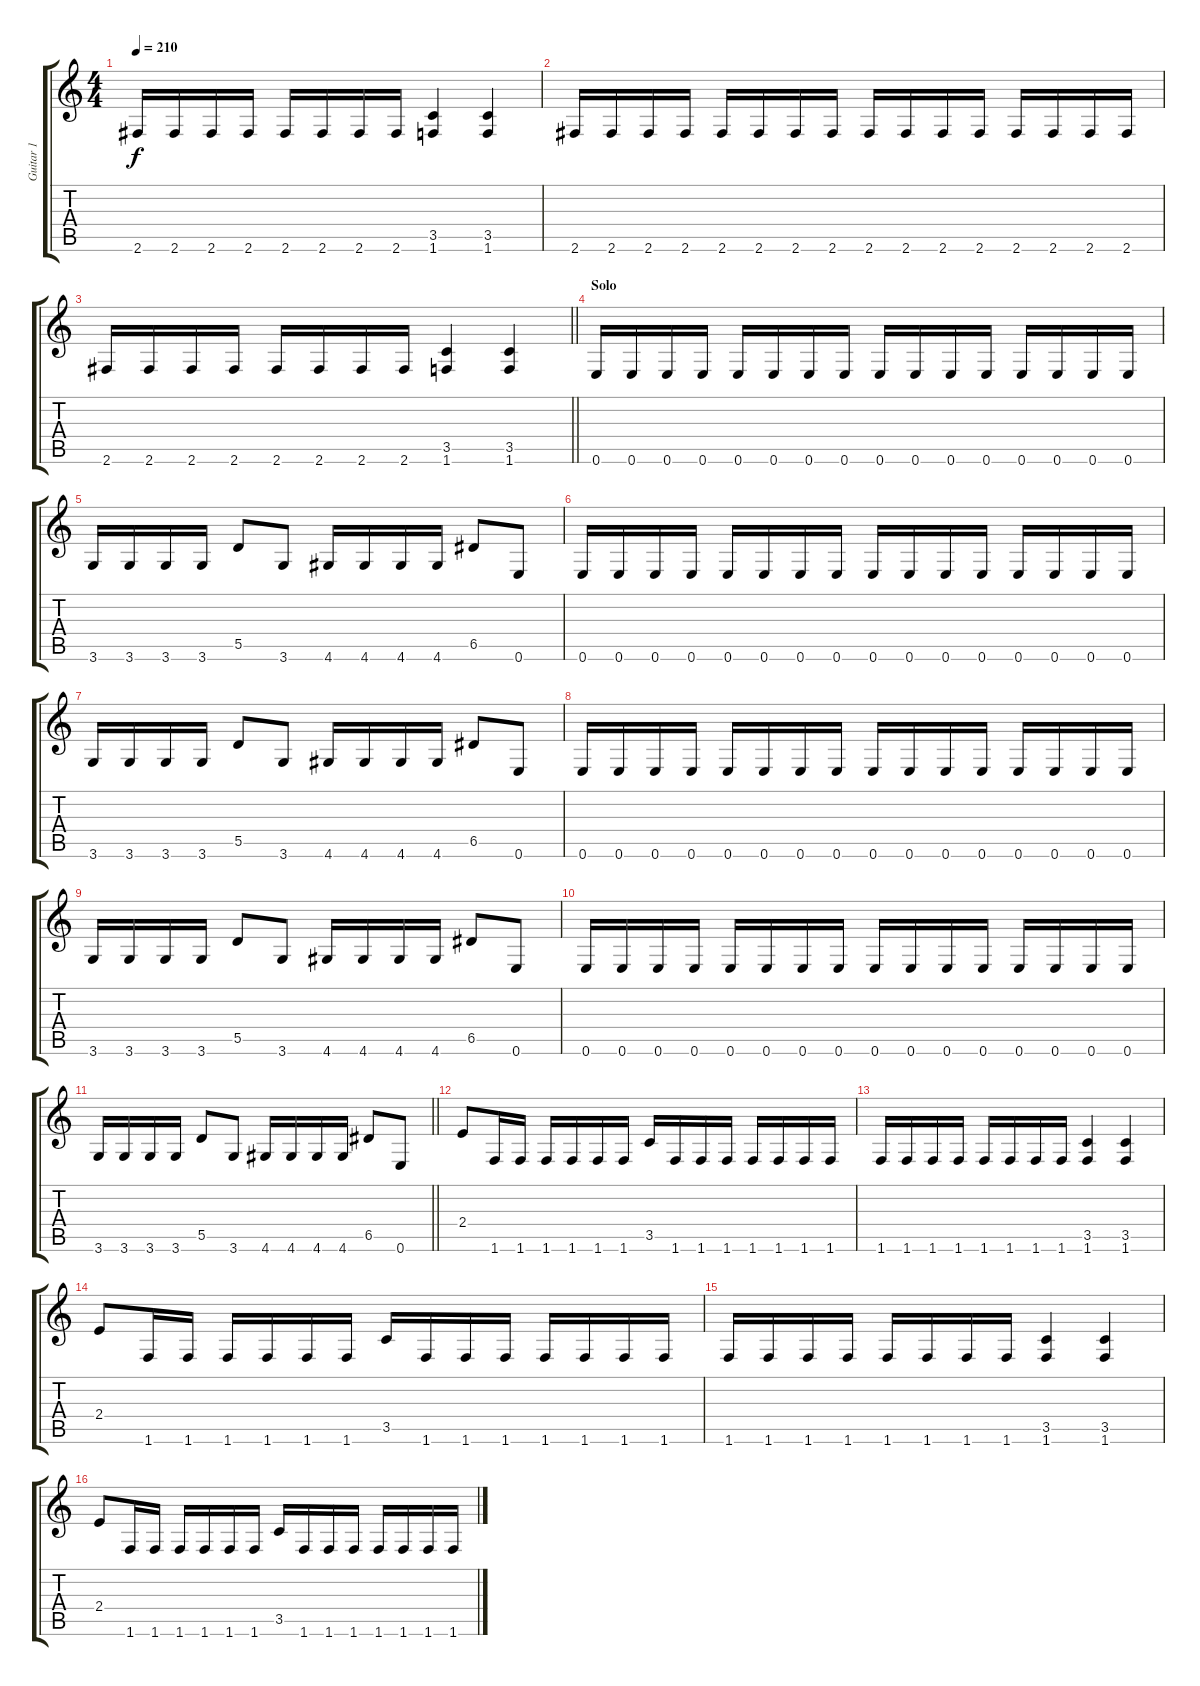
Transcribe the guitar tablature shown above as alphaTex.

\track ("Guitar 1" "Guitar 1") {instrument distortionguitar}
\staff {score tabs}
\tuning (E4 B3 G3 D3 A2 E2) {hide}
\ts (4 4)
\tempo 210
\clef g2
\ks c
2.6.16{dy f} 2.6.16 2.6.16 2.6.16 2.6.16 2.6.16 2.6.16 2.6.16 (3.5 1.6).4 (3.5 1.6).4 |
2.6.16 2.6.16 2.6.16 2.6.16 2.6.16 2.6.16 2.6.16 2.6.16 2.6.16 2.6.16 2.6.16 2.6.16 2.6.16 2.6.16 2.6.16 2.6.16 |
\barLineRight lightlight
2.6.16 2.6.16 2.6.16 2.6.16 2.6.16 2.6.16 2.6.16 2.6.16 (3.5 1.6).4 (3.5 1.6).4 |
\section ("" "Solo")
0.6.16 0.6.16 0.6.16 0.6.16 0.6.16 0.6.16 0.6.16 0.6.16 0.6.16 0.6.16 0.6.16 0.6.16 0.6.16 0.6.16 0.6.16 0.6.16 |
3.6.16 3.6.16 3.6.16 3.6.16 5.5.8 3.6.8 4.6.16 4.6.16 4.6.16 4.6.16 6.5.8 0.6.8 |
0.6.16 0.6.16 0.6.16 0.6.16 0.6.16 0.6.16 0.6.16 0.6.16 0.6.16 0.6.16 0.6.16 0.6.16 0.6.16 0.6.16 0.6.16 0.6.16 |
3.6.16 3.6.16 3.6.16 3.6.16 5.5.8 3.6.8 4.6.16 4.6.16 4.6.16 4.6.16 6.5.8 0.6.8 |
0.6.16 0.6.16 0.6.16 0.6.16 0.6.16 0.6.16 0.6.16 0.6.16 0.6.16 0.6.16 0.6.16 0.6.16 0.6.16 0.6.16 0.6.16 0.6.16 |
3.6.16 3.6.16 3.6.16 3.6.16 5.5.8 3.6.8 4.6.16 4.6.16 4.6.16 4.6.16 6.5.8 0.6.8 |
0.6.16 0.6.16 0.6.16 0.6.16 0.6.16 0.6.16 0.6.16 0.6.16 0.6.16 0.6.16 0.6.16 0.6.16 0.6.16 0.6.16 0.6.16 0.6.16 |
\barLineRight lightlight
3.6.16 3.6.16 3.6.16 3.6.16 5.5.8 3.6.8 4.6.16 4.6.16 4.6.16 4.6.16 6.5.8 0.6.8 |
2.4.8 1.6.16 1.6.16 1.6.16 1.6.16 1.6.16 1.6.16 3.5.16 1.6.16 1.6.16 1.6.16 1.6.16 1.6.16 1.6.16 1.6.16 |
1.6.16 1.6.16 1.6.16 1.6.16 1.6.16 1.6.16 1.6.16 1.6.16 (3.5 1.6).4 (3.5 1.6).4 |
2.4.8 1.6.16 1.6.16 1.6.16 1.6.16 1.6.16 1.6.16 3.5.16 1.6.16 1.6.16 1.6.16 1.6.16 1.6.16 1.6.16 1.6.16 |
1.6.16 1.6.16 1.6.16 1.6.16 1.6.16 1.6.16 1.6.16 1.6.16 (3.5 1.6).4 (3.5 1.6).4 |
2.4.8 1.6.16 1.6.16 1.6.16 1.6.16 1.6.16 1.6.16 3.5.16 1.6.16 1.6.16 1.6.16 1.6.16 1.6.16 1.6.16 1.6.16
